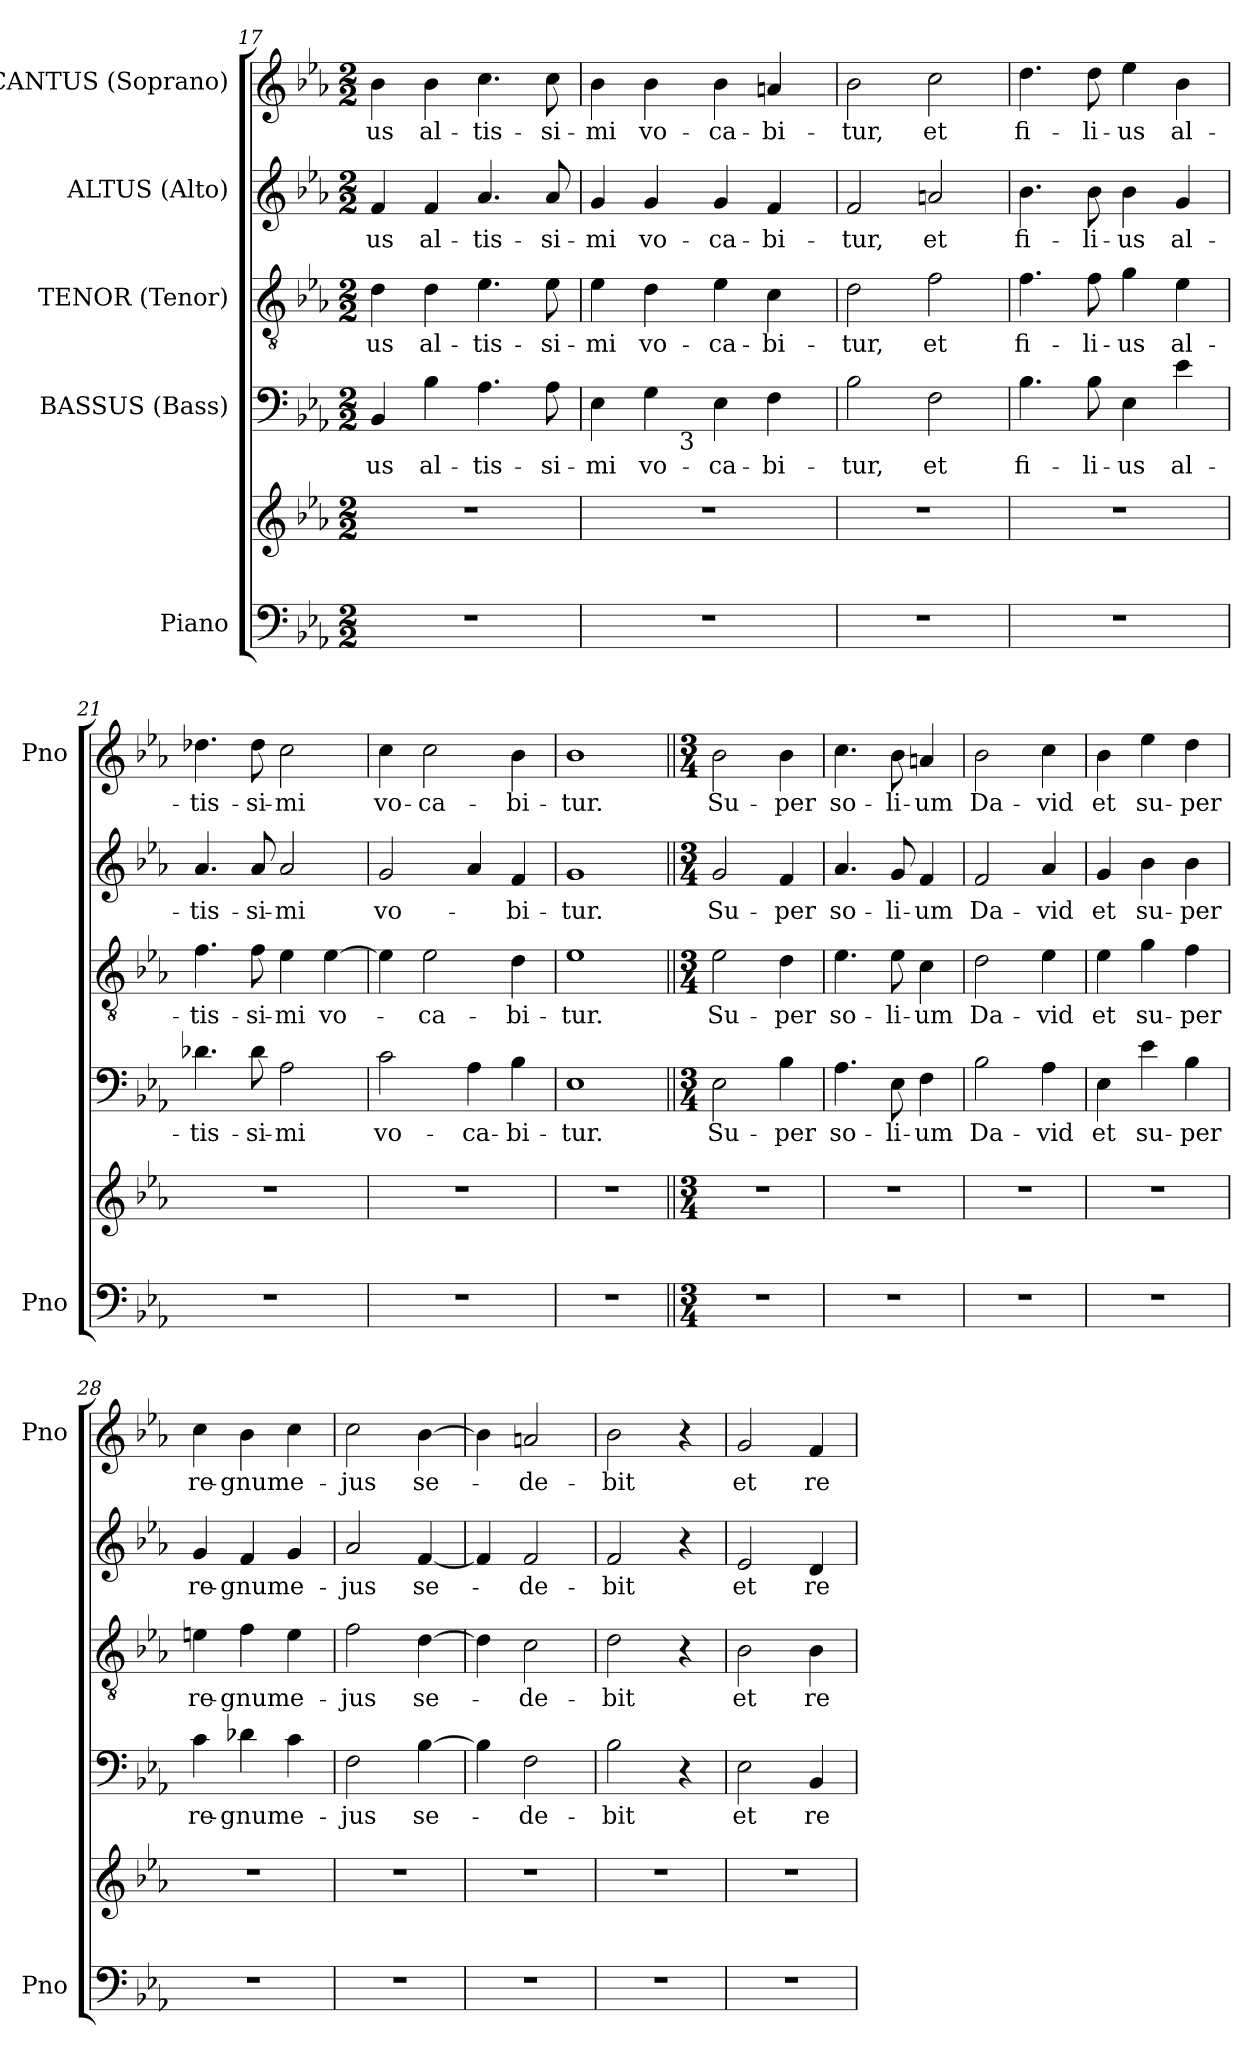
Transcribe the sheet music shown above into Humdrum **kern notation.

**kern	**kern	**kern	**text	**kern	**text	**kern	**text	**kern	**text
*part5	*part5	*part4	*part4	*part3	*part3	*part2	*part2	*part1	*part1
*staff6	*staff5	*staff4	*staff4	*staff3	*staff3	*staff2	*staff2	*staff1	*staff1
*I"Piano	*	*I"BASSUS (Bass)	*	*I"TENOR (Tenor)	*	*I"ALTUS (Alto)	*	*I"CANTUS (Soprano)	*
*I'Pno	*	*	*	*	*	*	*	*I'Pno	*
*clefF4	*clefG2	*clefF4	*	*clefGv2	*	*clefG2	*	*clefG2	*
*k[b-e-a-]	*k[b-e-a-]	*k[b-e-a-]	*	*k[b-e-a-]	*	*k[b-e-a-]	*	*k[b-e-a-]	*
*E-:	*E-:	*E-:	*	*E-:	*	*E-:	*	*E-:	*
*M2/2	*M2/2	*M2/2	*	*M2/2	*	*M2/2	*	*M2/2	*
=17	=17	=17	=17	=17	=17	=17	=17	=17	=17
1r	1r	4BB-/	-us	4d\	-us	4f/	-us	4b-\	-us
.	.	4B-\	al-	4d\	al-	4f/	al-	4b-\	al-
.	.	4.A-\	-tis-	4.e-\	-tis-	4.a-/	-tis-	4.cc\	-tis-
.	.	8A-\	-si-	8e-\	-si-	8a-/	-si-	8cc\	-si-
!!LO:PB:g=z
=18	=18	=18	=18	=18	=18	=18	=18	=18	=18
*	*	*^	*	*	*	*	*	*	*
1r	1r	4E-\	4.ryy	-mi	4e-\	-mi	4g/	-mi	4b-\	-mi
.	.	4G\	.	vo-	4d\	vo-	4g/	vo-	4b-\	vo-
!	!	!	!LO:TX:b:t=3	!	!	!	!	!	!	!
.	.	.	2ryy	.	.	.	.	.	.	.
.	.	4E-\	.	-ca-	4e-\	-ca-	4g/	-ca-	4b-\	-ca-
.	.	4F\	.	-bi-	4c\	-bi-	4f/	-bi-	4an/	-bi-
.	.	.	8ryy	.	.	.	.	.	.	.
*	*	*v	*v	*	*	*	*	*	*	*
=19	=19	=19	=19	=19	=19	=19	=19	=19	=19
1r	1r	2B-\	-tur,	2d\	-tur,	2f/	-tur,	2b-\	-tur,
.	.	2F\	et	2f\	et	2an/	et	2cc\	et
=20	=20	=20	=20	=20	=20	=20	=20	=20	=20
1r	1r	4.B-\	fi-	4.f\	fi-	4.b-\	fi-	4.dd\	fi-
.	.	8B-\	-li-	8f\	-li-	8b-\	-li-	8dd\	-li-
.	.	4E-\	-us	4g\	-us	4b-\	-us	4ee-\	-us
.	.	4e-\	al-	4e-\	al-	4g/	al-	4b-\	al-
=21	=21	=21	=21	=21	=21	=21	=21	=21	=21
1r	1r	4.d-X\	-­tis-	4.f\	-­tis-	4.a-/	-­tis-	4.dd-X\	-­tis-
.	.	8d-\	-si-	8f\	-si-	8a-/	-si-	8dd-\	-si-
.	.	2A-\	-mi	4e-\	-mi	2a-/	-mi	2cc\	-mi
.	.	.	.	[4e-\	vo-	.	.	.	.
=22	=22	=22	=22	=22	=22	=22	=22	=22	=22
1r	1r	2c\	vo-	4e-\]	.	2g/	vo-	4cc\	vo-
.	.	.	.	2e-\	-ca-	.	.	2cc\	-ca-
.	.	4A-\	-ca-	.	.	4a-/	.	.	.
.	.	4B-\	-bi-	4d\	-bi-	4f/	-bi-	4b-\	-bi-
=23	=23	=23	=23	=23	=23	=23	=23	=23	=23
1r	1r	1E-	-tur.	1e-	-tur.	1g	-tur.	1b-	-tur.
=24||	=24||	=24||	=24||	=24||	=24||	=24||	=24||	=24||	=24||
*M3/4	*M3/4	*M3/4	*	*M3/4	*	*M3/4	*	*M3/4	*
2.r	2.r	2E-\	Su-	2e-\	Su-	2g/	Su-	2b-\	Su-
.	.	4B-\	-per	4d\	-per	4f/	-per	4b-\	-per
!!LO:LB:g=z
=25	=25	=25	=25	=25	=25	=25	=25	=25	=25
2.r	2.r	4.A-\	so-	4.e-\	so-	4.a-/	so-	4.cc\	so-
.	.	8E-\	-li-	8e-\	-li-	8g/	-li-	8b-\	-li-
.	.	4F\	-um	4c\	-um	4f/	-um	4an/	-um
=26	=26	=26	=26	=26	=26	=26	=26	=26	=26
2.r	2.r	2B-\	Da-	2d\	Da-	2f/	Da-	2b-\	Da-
.	.	4A-\	-vid	4e-\	-vid	4a-/	-vid	4cc\	-vid
=27	=27	=27	=27	=27	=27	=27	=27	=27	=27
2.r	2.r	4E-\	et	4e-\	et	4g/	et	4b-\	et
.	.	4e-\	su-	4g\	su-	4b-\	su-	4ee-\	su-
.	.	4B-\	-per	4f\	-per	4b-\	-per	4dd\	-per
=28	=28	=28	=28	=28	=28	=28	=28	=28	=28
2.r	2.r	4c\	re-	4en\	re-	4g/	re-	4cc\	re-
.	.	4d-X\	-gnum	4f\	-gnum	4f/	-gnum	4b-\	-gnum
.	.	4c\	e-	4e\	e-	4g/	e-	4cc\	e-
=29	=29	=29	=29	=29	=29	=29	=29	=29	=29
2.r	2.r	2F\	-jus	2f\	-jus	2a-/	-jus	2cc\	-jus
.	.	[4B-\	se-	[4d\	se-	[4f/	se-	[4b-\	se-
=30	=30	=30	=30	=30	=30	=30	=30	=30	=30
2.r	2.r	4B-\]	.	4d\]	.	4f/]	.	4b-\]	.
.	.	2F\	-de-	2c\	-de-	2f/	-de-	2an/	-de-
=31	=31	=31	=31	=31	=31	=31	=31	=31	=31
2.r	2.r	2B-\	-bit	2d\	-bit	2f/	-bit	2b-\	-bit
.	.	4r	.	4r	.	4r	.	4r	.
=32	=32	=32	=32	=32	=32	=32	=32	=32	=32
2.r	2.r	2E-\	et	2B-\	et	2e-/	et	2g/	et
.	.	4BB-/	re-	4B-\	re-	4d/	re-	4f/	re-
=	=	=	=	=	=	=	=	=	=
*-	*-	*-	*-	*-	*-	*-	*-	*-	*-
